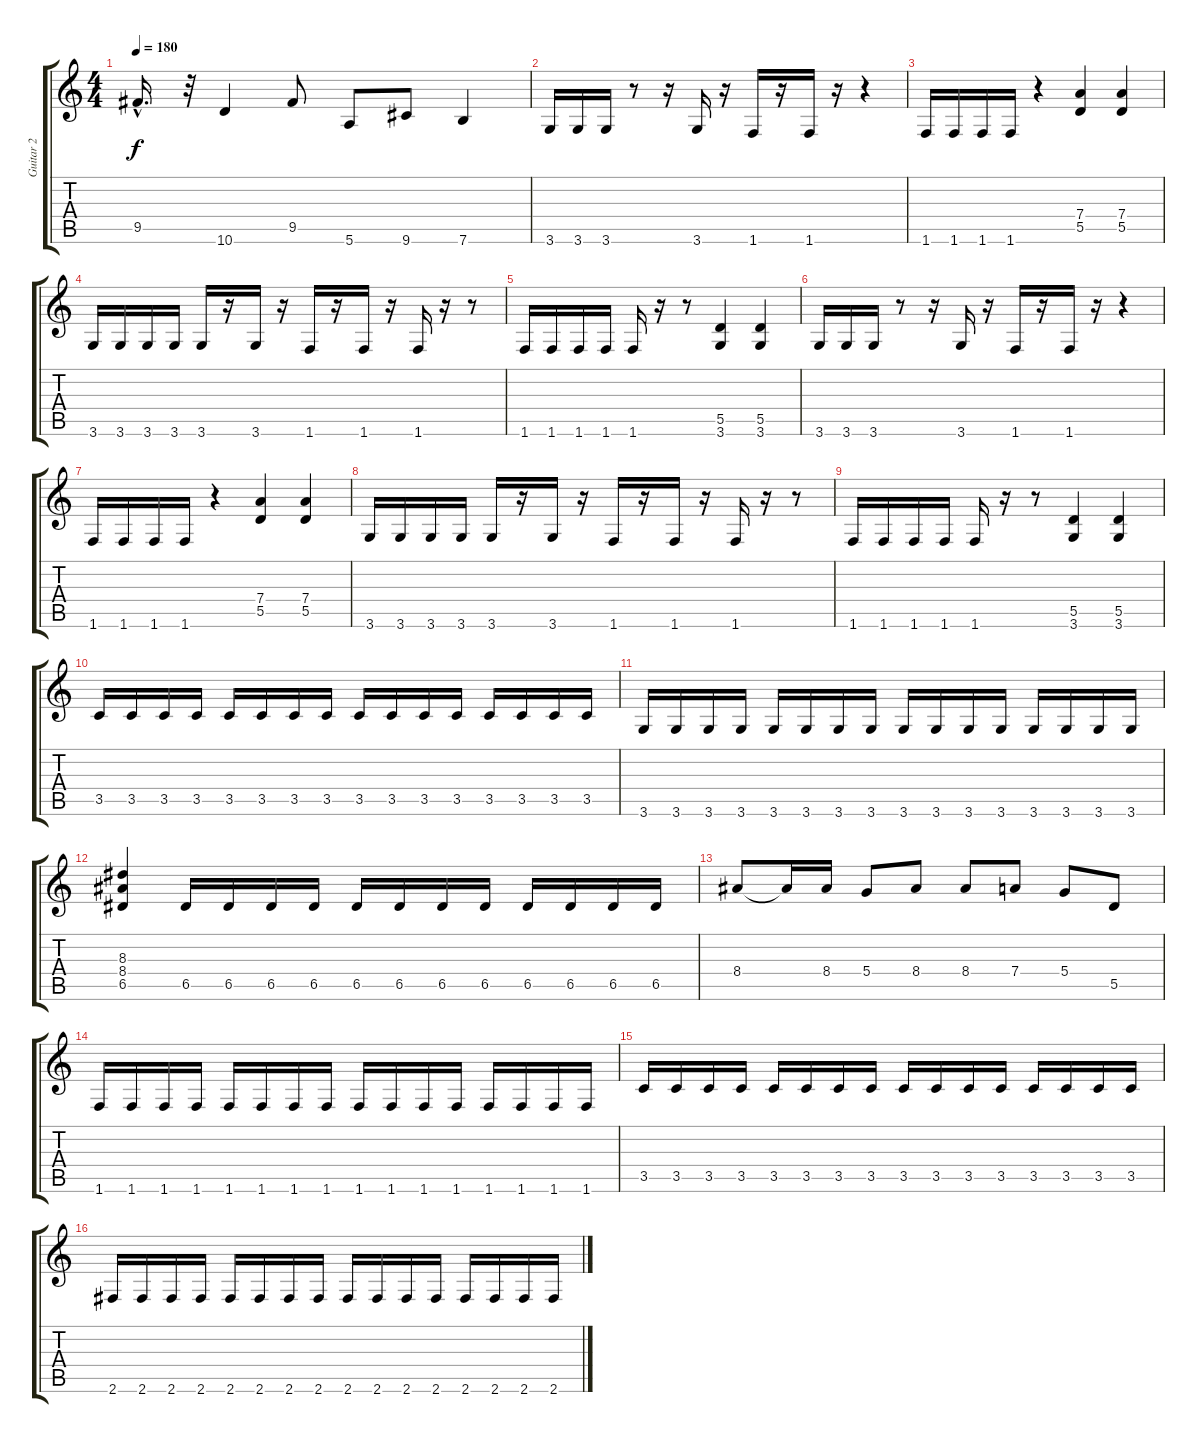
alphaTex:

\track ("Guitar 2" "Guitar 2") {instrument distortionguitar}
\staff {score tabs}
\tuning (E4 B3 G3 D3 A2 E2) {hide}
\ts (4 4)
\tempo 180
\clef g2
\ks c
9.5{hac}.16{d dy f} r.32 10.6.4 9.5.8 5.6.8 9.6.8 7.6.4 |
3.6.16 3.6.16 3.6.16 r.8 r.16 3.6.16 r.16 1.6.16 r.16 1.6.16 r.16 r.4 |
1.6.16 1.6.16 1.6.16 1.6.16 r.4 (7.4 5.5).4 (7.4 5.5).4 |
3.6.16 3.6.16 3.6.16 3.6.16 3.6.16 r.16 3.6.16 r.16 1.6.16 r.16 1.6.16 r.16 1.6.16 r.16 r.8 |
1.6.16 1.6.16 1.6.16 1.6.16 1.6.16 r.16 r.8 (5.5 3.6).4 (5.5 3.6).4 |
3.6.16 3.6.16 3.6.16 r.8 r.16 3.6.16 r.16 1.6.16 r.16 1.6.16 r.16 r.4 |
1.6.16 1.6.16 1.6.16 1.6.16 r.4 (7.4 5.5).4 (7.4 5.5).4 |
3.6.16 3.6.16 3.6.16 3.6.16 3.6.16 r.16 3.6.16 r.16 1.6.16 r.16 1.6.16 r.16 1.6.16 r.16 r.8 |
1.6.16 1.6.16 1.6.16 1.6.16 1.6.16 r.16 r.8 (5.5 3.6).4 (5.5 3.6).4 |
3.5.16{volume 13} 3.5.16 3.5.16 3.5.16 3.5.16 3.5.16 3.5.16 3.5.16 3.5.16 3.5.16 3.5.16 3.5.16 3.5.16 3.5.16 3.5.16 3.5.16 |
3.6.16 3.6.16 3.6.16 3.6.16 3.6.16 3.6.16 3.6.16 3.6.16 3.6.16 3.6.16 3.6.16 3.6.16 3.6.16 3.6.16 3.6.16 3.6.16 |
(8.3 8.4 6.5).4 6.5.16 6.5.16 6.5.16 6.5.16 6.5.16 6.5.16 6.5.16 6.5.16 6.5.16 6.5.16 6.5.16 6.5.16 |
8.4.8 8.4{t}.16 8.4.16 5.4.8 8.4.8 8.4.8 7.4.8 5.4.8 5.5.8 |
1.6.16 1.6.16 1.6.16 1.6.16 1.6.16 1.6.16 1.6.16 1.6.16 1.6.16 1.6.16 1.6.16 1.6.16 1.6.16 1.6.16 1.6.16 1.6.16 |
3.5.16 3.5.16 3.5.16 3.5.16 3.5.16 3.5.16 3.5.16 3.5.16 3.5.16 3.5.16 3.5.16 3.5.16 3.5.16 3.5.16 3.5.16 3.5.16 |
2.6.16 2.6.16 2.6.16 2.6.16 2.6.16 2.6.16 2.6.16 2.6.16 2.6.16 2.6.16 2.6.16 2.6.16 2.6.16 2.6.16 2.6.16 2.6.16
